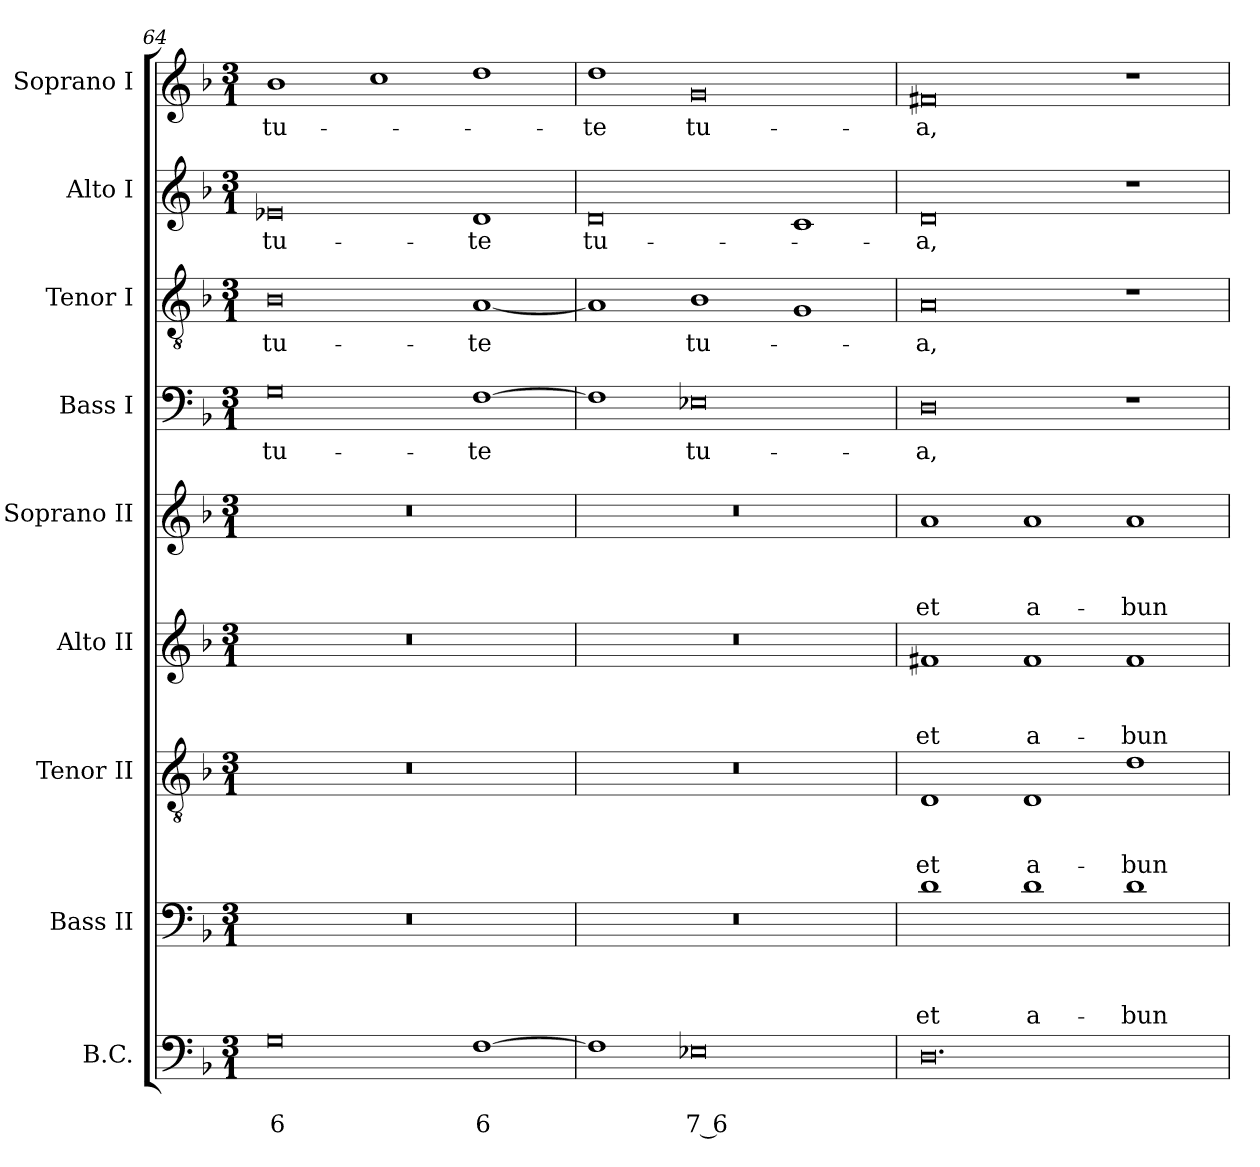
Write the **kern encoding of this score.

**kern	**text	**text	**kern	**text	**text	**text	**kern	**text	**text	**text	**kern	**text	**text	**text	**kern	**text	**text	**text	**kern	**text	**kern	**text	**kern	**text	**kern	**text
*part9	*part9	*part9	*part8	*part8	*part8	*part8	*part7	*part7	*part7	*part7	*part6	*part6	*part6	*part6	*part5	*part5	*part5	*part5	*part4	*part4	*part3	*part3	*part2	*part2	*part1	*part1
*staff9	*staff9	*staff9	*staff8	*staff8	*staff8	*staff8	*staff7	*staff7	*staff7	*staff7	*staff6	*staff6	*staff6	*staff6	*staff5	*staff5	*staff5	*staff5	*staff4	*staff4	*staff3	*staff3	*staff2	*staff2	*staff1	*staff1
*I"B.C.	*	*	*I"Bass II	*	*	*	*I"Tenor II	*	*	*	*I"Alto II	*	*	*	*I"Soprano II	*	*	*	*I"Bass I	*	*I"Tenor I	*	*I"Alto I	*	*I"Soprano I	*
*I'BC	*	*	*I'B 2	*	*	*	*I'T 2	*	*	*	*I'A 2	*	*	*	*I'S 2	*	*	*	*I'B 1	*	*I'T 1	*	*I'A 1	*	*I'S 1	*
*clefF4	*	*	*clefF4	*	*	*	*clefGv2	*	*	*	*clefG2	*	*	*	*clefG2	*	*	*	*clefF4	*	*clefGv2	*	*clefG2	*	*clefG2	*
*k[b-]	*	*	*k[b-]	*	*	*	*k[b-]	*	*	*	*k[b-]	*	*	*	*k[b-]	*	*	*	*k[b-]	*	*k[b-]	*	*k[b-]	*	*k[b-]	*
*F:	*	*	*F:	*	*	*	*F:	*	*	*	*F:	*	*	*	*F:	*	*	*	*F:	*	*F:	*	*F:	*	*F:	*
*M3/1	*	*	*M3/1	*	*	*	*M3/1	*	*	*	*M3/1	*	*	*	*M3/1	*	*	*	*M3/1	*	*M3/1	*	*M3/1	*	*M3/1	*
=64	=64	=64	=64	=64	=64	=64	=64	=64	=64	=64	=64	=64	=64	=64	=64	=64	=64	=64	=64	=64	=64	=64	=64	=64	=64	=64
!	!	!LO:LY:b	!	!	!	!	!	!	!	!	!	!	!	!	!	!	!	!	!	!LO:LY:b	!	!LO:LY:b	!	!LO:LY:b	!	!LO:LY:b
0G	.	6	0.r	.	.	.	0.r	.	.	.	0.r	.	.	.	0.r	.	.	.	0G	-tu-	0B-	-tu-	0e-X	-tu-	1b-	-tu-
.	.	.	.	.	.	.	.	.	.	.	.	.	.	.	.	.	.	.	.	.	.	.	.	.	1cc	.
!	!	!LO:LY:b	!	!	!	!	!	!	!	!	!	!	!	!	!	!	!	!	!	!LO:LY:b	!	!LO:LY:b	!	!LO:LY:b	!	!
[1F	.	6	.	.	.	.	.	.	.	.	.	.	.	.	.	.	.	.	[1F	-te	[1A	-te	1d	-te	1dd	.
=65	=65	=65	=65	=65	=65	=65	=65	=65	=65	=65	=65	=65	=65	=65	=65	=65	=65	=65	=65	=65	=65	=65	=65	=65	=65	=65
!	!	!	!	!	!	!	!	!	!	!	!	!	!	!	!	!	!	!	!	!	!	!	!	!LO:LY:b	!	!LO:LY:b
1F]	.	.	0.r	.	.	.	0.r	.	.	.	0.r	.	.	.	0.r	.	.	.	1F]	.	1A]	.	0d	tu-	1dd	-te
!	!	!LO:LY:b	!	!	!	!	!	!	!	!	!	!	!	!	!	!	!	!	!	!LO:LY:b	!	!LO:LY:b	!	!	!	!LO:LY:b
0E-X	.	7 6	.	.	.	.	.	.	.	.	.	.	.	.	.	.	.	.	0E-X	tu-	1B-	tu-	.	.	0g	tu-
.	.	.	.	.	.	.	.	.	.	.	.	.	.	.	.	.	.	.	.	.	1G	.	1c	.	.	.
=66	=66	=66	=66	=66	=66	=66	=66	=66	=66	=66	=66	=66	=66	=66	=66	=66	=66	=66	=66	=66	=66	=66	=66	=66	=66	=66
!	!	!	!	!	!	!LO:LY:b	!	!	!	!LO:LY:b	!	!	!	!LO:LY:b	!	!	!	!LO:LY:b	!	!LO:LY:b	!	!LO:LY:b	!	!LO:LY:b	!	!LO:LY:b
0.D	.	.	1d	.	.	et	1D	.	.	et	1f#X	.	.	et	1a	.	.	et	0D	-a,	0A	-a,	0d	-a,	0f#X	-a,
!	!	!	!	!	!	!LO:LY:b	!	!	!	!LO:LY:b	!	!	!	!LO:LY:b	!	!	!	!LO:LY:b	!	!	!	!	!	!	!	!
.	.	.	1d	.	.	a-	1D	.	.	a-	1f#	.	.	a-	1a	.	.	a-	.	.	.	.	.	.	.	.
!	!	!	!	!	!	!LO:LY:b	!	!	!	!LO:LY:b	!	!	!	!LO:LY:b	!	!	!	!LO:LY:b	!	!	!	!	!	!	!	!
.	.	.	1d	.	.	-bun-	1d	.	.	-bun-	1f#	.	.	-bun-	1a	.	.	-bun-	1r	.	1r	.	1r	.	1r	.
=	=	=	=	=	=	=	=	=	=	=	=	=	=	=	=	=	=	=	=	=	=	=	=	=	=	=
*-	*-	*-	*-	*-	*-	*-	*-	*-	*-	*-	*-	*-	*-	*-	*-	*-	*-	*-	*-	*-	*-	*-	*-	*-	*-	*-
